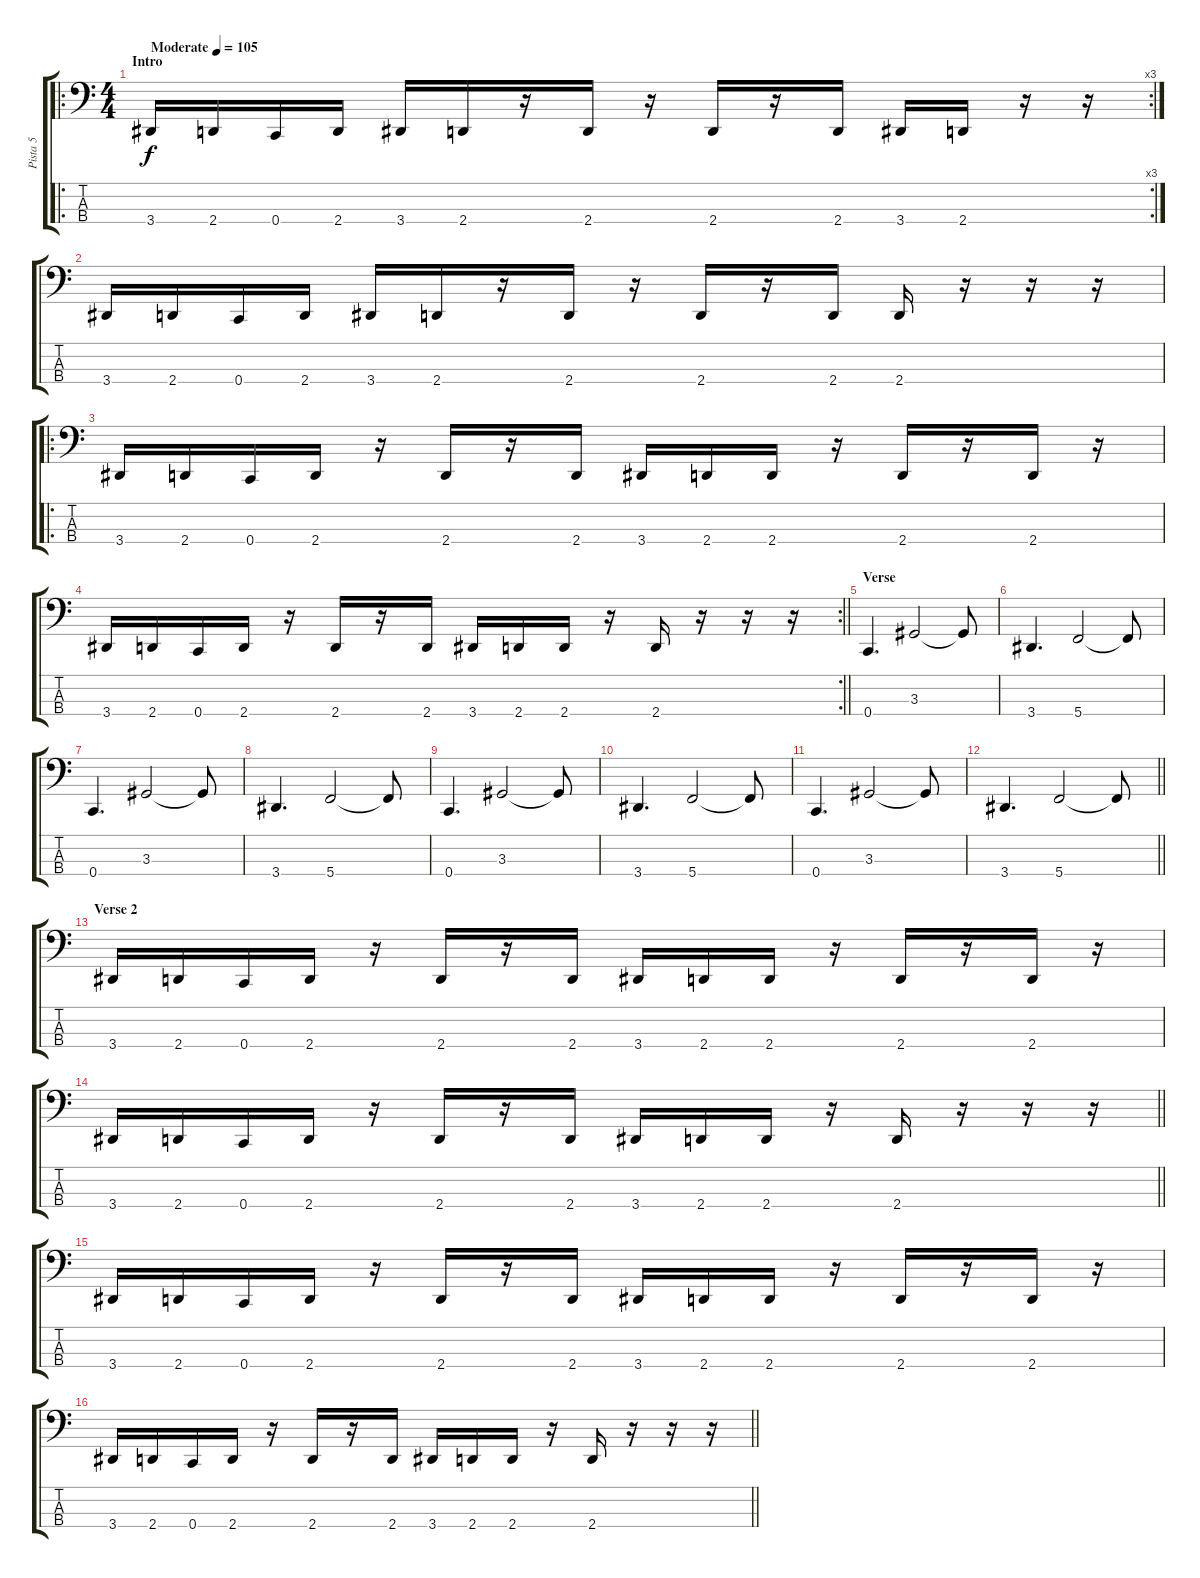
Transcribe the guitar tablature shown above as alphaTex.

\track ("Pista 5" "Pista 5") {instrument electricbassfinger}
\staff {score tabs}
\tuning (Eb2 Bb1 F1 C1) {hide}
\ro
\rc 3
\ts (4 4)
\section ("" "Intro")
\tempo (105 "Moderate")
\clef f4
\ks c
3.4.16{dy f instrument electricbassfinger} 2.4.16 0.4.16 2.4.16 3.4.16 2.4.16 r.16 2.4.16 r.16 2.4.16 r.16 2.4.16 3.4.16 2.4.16 r.16 r.16 |
3.4.16 2.4.16 0.4.16 2.4.16 3.4.16 2.4.16 r.16 2.4.16 r.16 2.4.16 r.16 2.4.16 2.4.16 r.16 r.16 r.16 |
\ro
3.4.16 2.4.16 0.4.16 2.4.16 r.16 2.4.16 r.16 2.4.16 3.4.16 2.4.16 2.4.16 r.16 2.4.16 r.16 2.4.16 r.16 |
\rc 2
\barLineRight lightlight
3.4.16 2.4.16 0.4.16 2.4.16 r.16 2.4.16 r.16 2.4.16 3.4.16 2.4.16 2.4.16 r.16 2.4.16 r.16 r.16 r.16 |
\section ("" "Verse")
0.4.4{d} 3.3.2 3.3{t}.8 |
3.4.4{d} 5.4.2 5.4{t}.8 |
0.4.4{d} 3.3.2 3.3{t}.8 |
3.4.4{d} 5.4.2 5.4{t}.8 |
0.4.4{d} 3.3.2 3.3{t}.8 |
3.4.4{d} 5.4.2 5.4{t}.8 |
0.4.4{d} 3.3.2 3.3{t}.8 |
\barLineRight lightlight
3.4.4{d} 5.4.2 5.4{t}.8 |
\section ("" "Verse 2")
3.4.16 2.4.16 0.4.16 2.4.16 r.16 2.4.16 r.16 2.4.16 3.4.16 2.4.16 2.4.16 r.16 2.4.16 r.16 2.4.16 r.16 |
\barLineRight lightlight
3.4.16 2.4.16 0.4.16 2.4.16 r.16 2.4.16 r.16 2.4.16 3.4.16 2.4.16 2.4.16 r.16 2.4.16 r.16 r.16 r.16 |
3.4.16 2.4.16 0.4.16 2.4.16 r.16 2.4.16 r.16 2.4.16 3.4.16 2.4.16 2.4.16 r.16 2.4.16 r.16 2.4.16 r.16 |
\barLineRight lightlight
3.4.16 2.4.16 0.4.16 2.4.16 r.16 2.4.16 r.16 2.4.16 3.4.16 2.4.16 2.4.16 r.16 2.4.16 r.16 r.16 r.16
